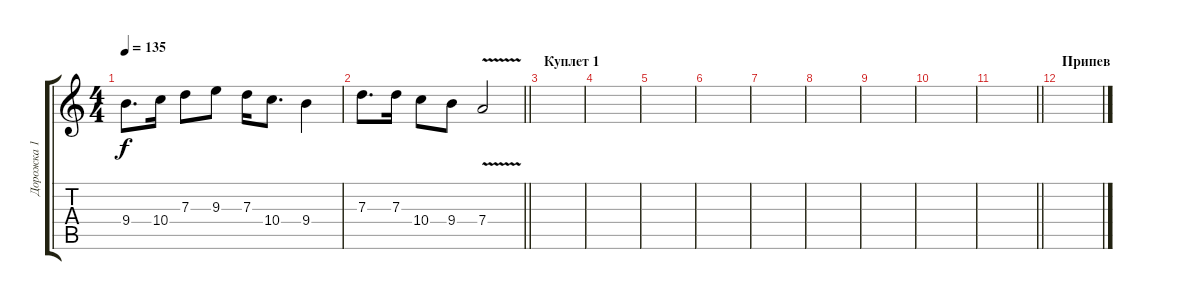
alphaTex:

\track ("Дорожка 1" "Дорожка 1") {instrument electricguitarclean}
\staff {score tabs}
\tuning (E4 B3 G3 D3 A2 E2) {hide}
\ts (4 4)
\tempo 135
\clef g2
\ks c
9.4.8{d dy f} 10.4.16 7.3.8 9.3.8 7.3.16 10.4.8{d} 9.4.4 |
\barLineRight lightlight
7.3.8{d} 7.3.16 10.4.8 9.4.8 7.4{v}.2 |
\section ("" "Куплет 1")
|
|
|
|
|
|
|
|
\barLineRight lightlight
|
\section ("" "Припев")
